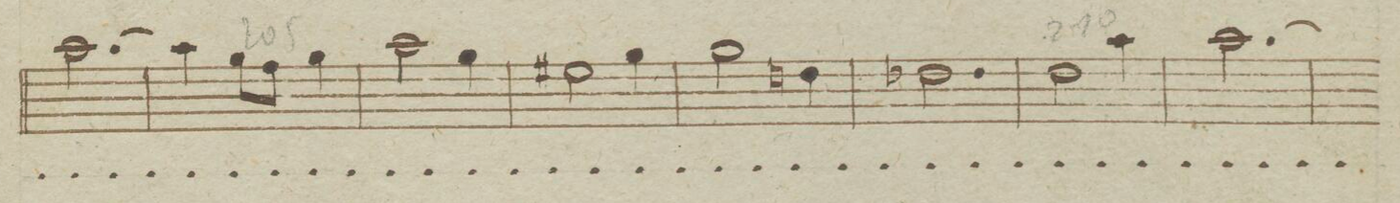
**kern	**text	**dynam
*I"Alto.	*	*
*clefC3	*	*
*k[-b-e-]	*	*
*met(c)	*	*
*M3/4	*	*
[2.b-\	.	.
=206	=206	=206
4b-\]	.	.
8a\L	.	.
8g\J	.	.
4a\	.	.
=207	=207	=207
2b-\	.	.
4a\	.	.
=208	=208	=208
2f#X\	.	.
4a\	.	.
=209	=209	=209
2a\	.	.
4en\	.	.
=210	=210	=210
2.e-X\	.	.
=211	=211	=211
2e-\	.	.
4b-\	.	.
=212	=212	=212
[2.b-\	.	.
=213	=213	=213
*-	*-	*-
